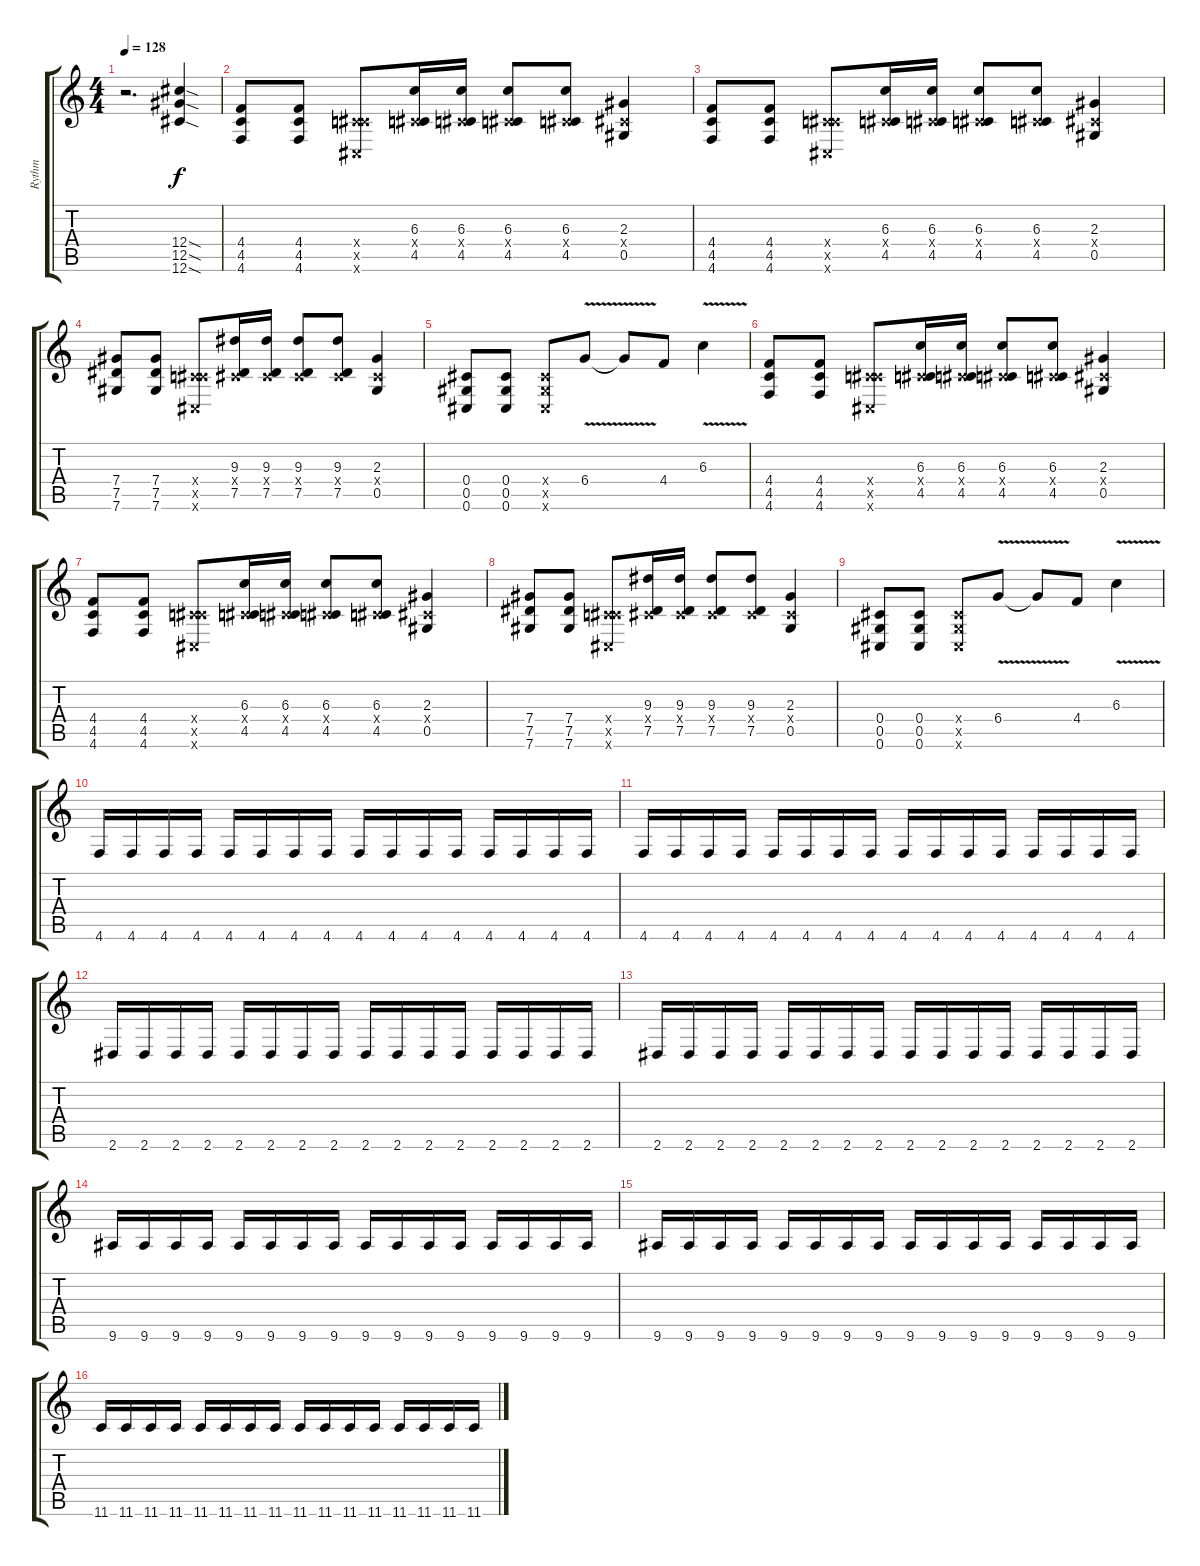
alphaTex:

\track ("Rythm" "Rythm") {instrument distortionguitar}
\staff {score tabs}
\tuning (Eb4 Bb3 Gb3 Db3 Ab2 Db2) {hide}
\ts (4 4)
\tempo 128
\clef g2
\ks c
r.2{d dy f} (12.4{sod} 12.5{sod} 12.6{sod}).4 |
(4.4 4.5 4.6).8{volume 9} (4.4 4.5 4.6).8 (0.4{x} 4.5{x} 0.6{x}).8 (6.3 0.4{x} 4.5).16 (6.3 0.4{x} 4.5).16 (6.3 0.4{x} 4.5).8 (6.3 0.4{x} 4.5).8 (2.3 0.4{x} 0.5).4 |
(4.4 4.5 4.6).8 (4.4 4.5 4.6).8 (0.4{x} 4.5{x} 0.6{x}).8 (6.3 0.4{x} 4.5).16 (6.3 0.4{x} 4.5).16 (6.3 0.4{x} 4.5).8 (6.3 0.4{x} 4.5).8 (2.3 0.4{x} 0.5).4 |
(7.4 7.5 7.6).8 (7.4 7.5 7.6).8 (0.4{x} 4.5{x} 0.6{x}).8 (9.3 0.4{x} 7.5).16 (9.3 0.4{x} 7.5).16 (9.3 0.4{x} 7.5).8 (9.3 0.4{x} 7.5).8 (2.3 0.4{x} 0.5).4 |
(0.4 0.5 0.6).8 (0.4 0.5 0.6).8 (0.4{x} 0.5{x} 0.6{x}).8 6.4{v}.8 6.4{t}.8 4.4.8 6.3{v}.4 |
(4.4 4.5 4.6).8 (4.4 4.5 4.6).8 (0.4{x} 4.5{x} 0.6{x}).8 (6.3 0.4{x} 4.5).16 (6.3 0.4{x} 4.5).16 (6.3 0.4{x} 4.5).8 (6.3 0.4{x} 4.5).8 (2.3 0.4{x} 0.5).4 |
(4.4 4.5 4.6).8 (4.4 4.5 4.6).8 (0.4{x} 4.5{x} 0.6{x}).8 (6.3 0.4{x} 4.5).16 (6.3 0.4{x} 4.5).16 (6.3 0.4{x} 4.5).8 (6.3 0.4{x} 4.5).8 (2.3 0.4{x} 0.5).4 |
(7.4 7.5 7.6).8 (7.4 7.5 7.6).8 (0.4{x} 4.5{x} 0.6{x}).8 (9.3 0.4{x} 7.5).16 (9.3 0.4{x} 7.5).16 (9.3 0.4{x} 7.5).8 (9.3 0.4{x} 7.5).8 (2.3 0.4{x} 0.5).4 |
(0.4 0.5 0.6).8 (0.4 0.5 0.6).8 (0.4{x} 0.5{x} 0.6{x}).8 6.4{v}.8 6.4{t}.8 4.4.8 6.3{v}.4 |
4.6.16{volume 13} 4.6.16 4.6.16 4.6.16 4.6.16 4.6.16 4.6.16 4.6.16 4.6.16 4.6.16 4.6.16 4.6.16 4.6.16 4.6.16 4.6.16 4.6.16 |
4.6.16 4.6.16 4.6.16 4.6.16 4.6.16 4.6.16 4.6.16 4.6.16 4.6.16 4.6.16 4.6.16 4.6.16 4.6.16 4.6.16 4.6.16 4.6.16 |
2.6.16 2.6.16 2.6.16 2.6.16 2.6.16 2.6.16 2.6.16 2.6.16 2.6.16 2.6.16 2.6.16 2.6.16 2.6.16 2.6.16 2.6.16 2.6.16 |
2.6.16 2.6.16 2.6.16 2.6.16 2.6.16 2.6.16 2.6.16 2.6.16 2.6.16 2.6.16 2.6.16 2.6.16 2.6.16 2.6.16 2.6.16 2.6.16 |
9.6.16 9.6.16 9.6.16 9.6.16 9.6.16 9.6.16 9.6.16 9.6.16 9.6.16 9.6.16 9.6.16 9.6.16 9.6.16 9.6.16 9.6.16 9.6.16 |
9.6.16 9.6.16 9.6.16 9.6.16 9.6.16 9.6.16 9.6.16 9.6.16 9.6.16 9.6.16 9.6.16 9.6.16 9.6.16 9.6.16 9.6.16 9.6.16 |
11.6.16 11.6.16 11.6.16 11.6.16 11.6.16 11.6.16 11.6.16 11.6.16 11.6.16 11.6.16 11.6.16 11.6.16 11.6.16 11.6.16 11.6.16 11.6.16
